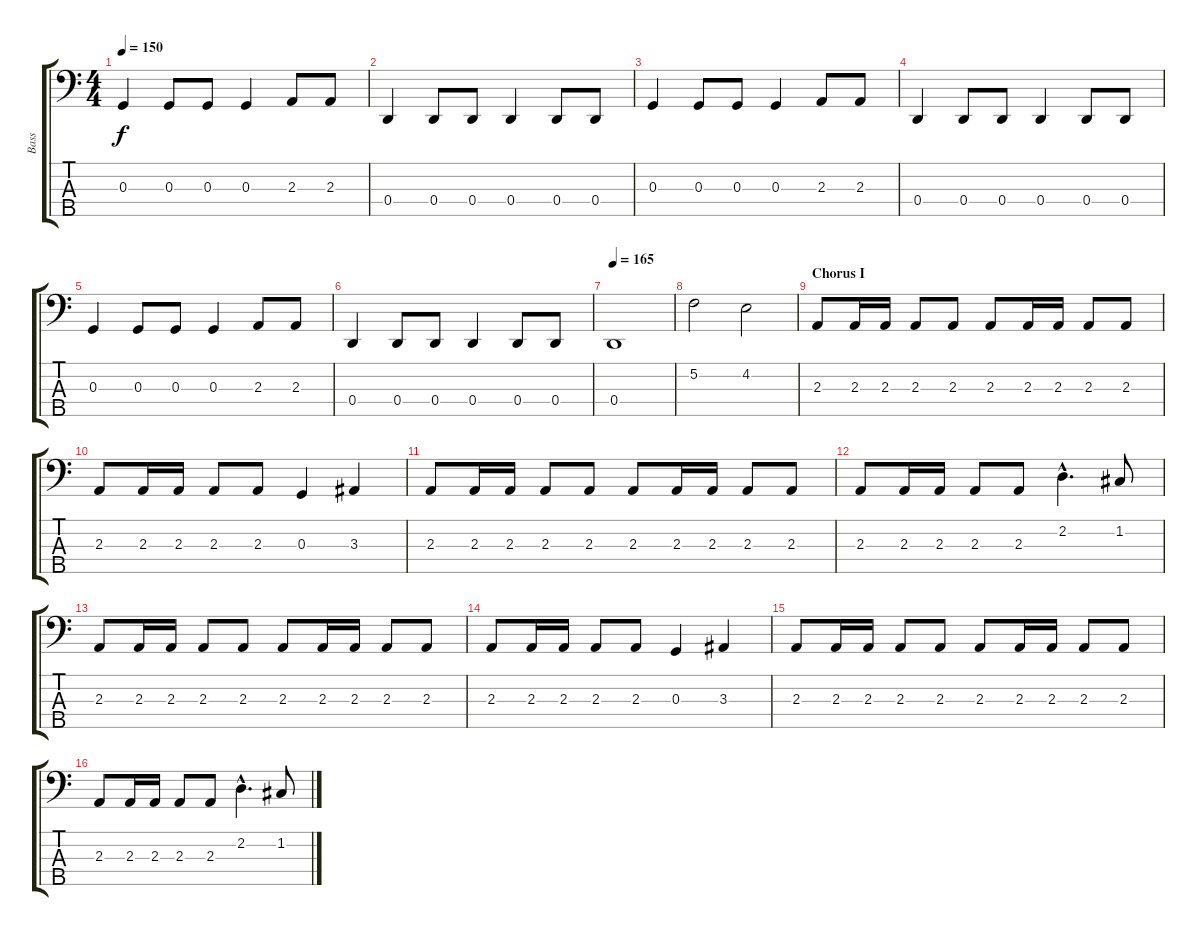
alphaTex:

\track ("Bass" "Bass") {instrument electricbassfinger}
\staff {score tabs}
\tuning (F2 C2 G1 D1 A0) {hide}
\ts (4 4)
\tempo 150
\clef f4
\ks c
0.3.4{dy f} 0.3.8 0.3.8 0.3.4 2.3.8 2.3.8 |
0.4.4 0.4.8 0.4.8 0.4.4 0.4.8 0.4.8 |
0.3.4 0.3.8 0.3.8 0.3.4 2.3.8 2.3.8 |
0.4.4 0.4.8 0.4.8 0.4.4 0.4.8 0.4.8 |
0.3.4 0.3.8 0.3.8 0.3.4 2.3.8 2.3.8 |
0.4.4 0.4.8 0.4.8 0.4.4 0.4.8 0.4.8 |
\tempo 165
0.4.1 |
5.2.2 4.2.2 |
\section ("" "Chorus I")
2.3.8 2.3.16 2.3.16 2.3.8 2.3.8 2.3.8 2.3.16 2.3.16 2.3.8 2.3.8 |
2.3.8 2.3.16 2.3.16 2.3.8 2.3.8 0.3.4 3.3.4 |
2.3.8 2.3.16 2.3.16 2.3.8 2.3.8 2.3.8 2.3.16 2.3.16 2.3.8 2.3.8 |
2.3.8 2.3.16 2.3.16 2.3.8 2.3.8 2.2{hac}.4{d} 1.2.8 |
2.3.8 2.3.16 2.3.16 2.3.8 2.3.8 2.3.8 2.3.16 2.3.16 2.3.8 2.3.8 |
2.3.8 2.3.16 2.3.16 2.3.8 2.3.8 0.3.4 3.3.4 |
2.3.8 2.3.16 2.3.16 2.3.8 2.3.8 2.3.8 2.3.16 2.3.16 2.3.8 2.3.8 |
2.3.8 2.3.16 2.3.16 2.3.8 2.3.8 2.2{hac}.4{d} 1.2.8
